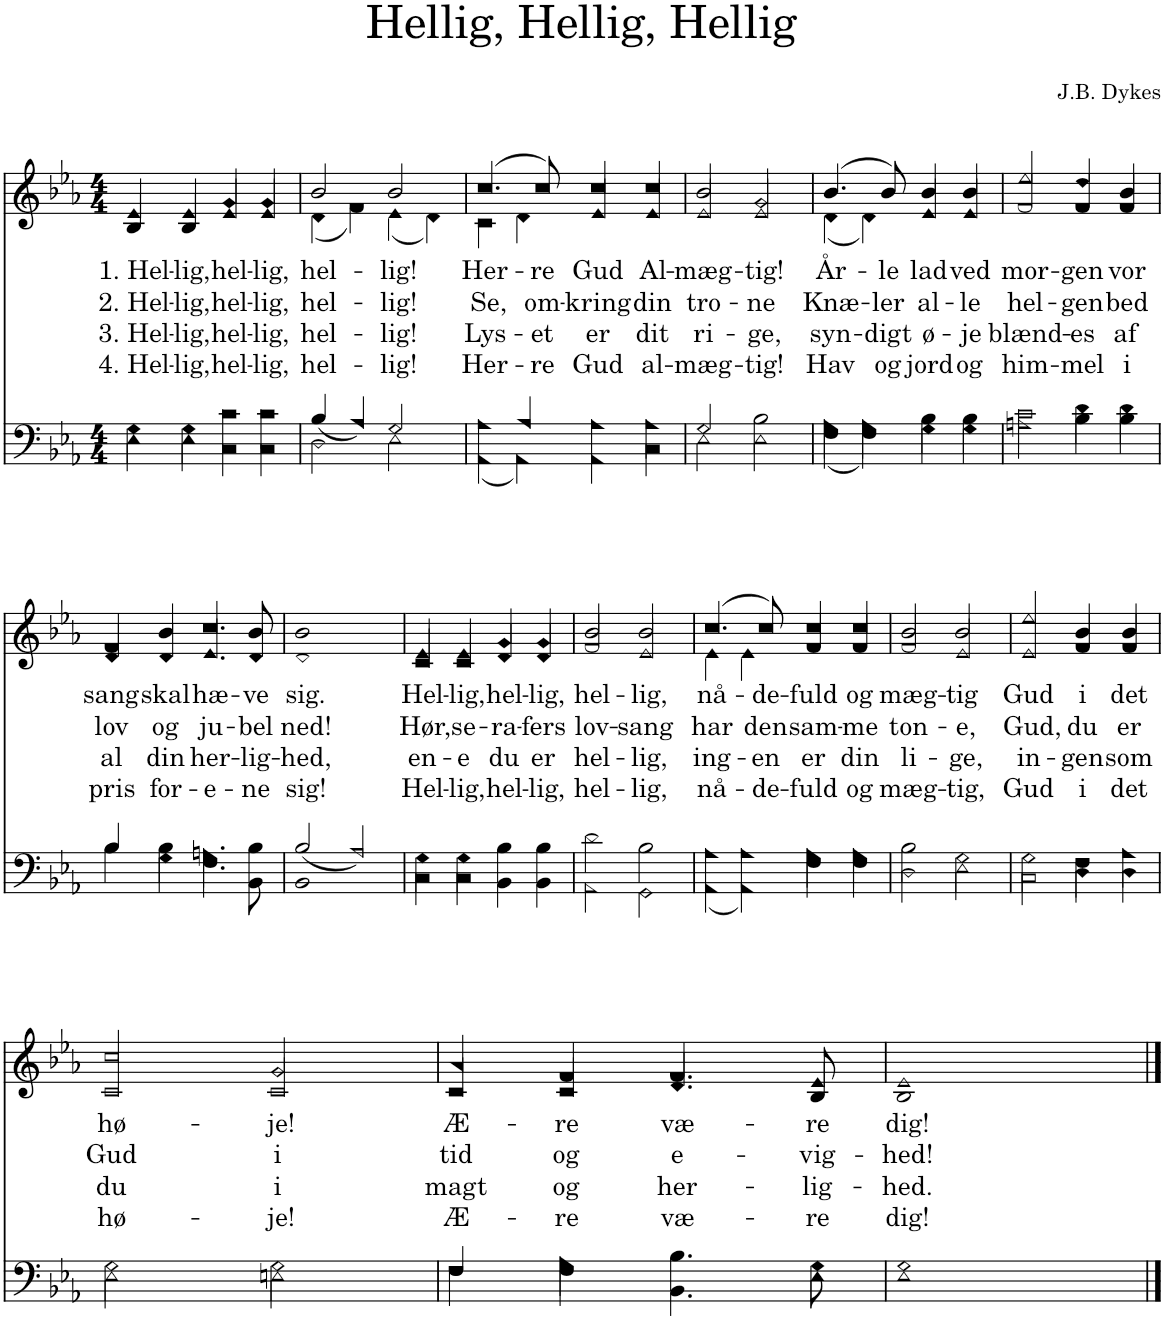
**kern	**kern	**text	**text	**text	**text
*part2	*part1	*part1	*part1	*part1	*part1
*staff2	*staff1	*staff1	*staff1	*staff1	*staff1
*I"Men	*I"Women	*	*	*	*
*clefF4	*clefG2	*	*	*	*
*k[b-e-a-]	*k[b-e-a-]	*	*	*	*
*M4/4	*M4/4	*	*	*	*
=1	=1	=1	=1	=1	=1
*^	*	*	*	*	*
*	*^	*	*	*	*	*
!	!	!	!	!LO:LY:b	!LO:LY:b	!LO:LY:b	!LO:LY:b
*	*	*	*^	*	*	*	*
1ryy	4G\	4E-\	4e-/	4B-/	1. Hel-	2. Hel-	3. Hel-	4. Hel-
!	!	!	!	!	!LO:LY:b	!LO:LY:b	!LO:LY:b	!LO:LY:b
.	4G\	4E-\	4e-/	4B-/	-lig,	-lig,	-lig,	-lig,
!	!	!	!	!	!LO:LY:b	!LO:LY:b	!LO:LY:b	!LO:LY:b
.	4c\	4C\	4g/	4e-/	hel-	hel-	hel-	hel-
!	!	!	!	!	!LO:LY:b	!LO:LY:b	!LO:LY:b	!LO:LY:b
.	4c\	4C\	4g/	4e-/	-lig,	-lig,	-lig,	-lig,
=2	=2	=2	=2	=2	=2	=2	=2	=2
!	!	!	!	!	!LO:LY:b	!LO:LY:b	!LO:LY:b	!LO:LY:b
1ryy	(4B-/	2D\	2b-/	(4d\	hel-	hel-	hel-	hel-
.	4A-/)	.	.	4f\)	.	.	.	.
!	!	!	!	!	!LO:LY:b	!LO:LY:b	!LO:LY:b	!LO:LY:b
.	2G/	2E-\	2b-/	(4e-\	-lig!	-lig!	-lig!	-lig!
.	.	.	.	4d\)	.	.	.	.
=3	=3	=3	=3	=3	=3	=3	=3	=3
!	!	!	!	!	!LO:LY:b	!LO:LY:b	!LO:LY:b	!LO:LY:b
1ryy	(4A-\	(4AA-\	(4.cc/	(4c\	Her-	Se,	Lys-	Her-
.	4A-/)	4AA-\)	.	4d\)	.	.	.	.
!	!	!	!	!	!LO:LY:b	!LO:LY:b	!LO:LY:b	!LO:LY:b
.	.	.	8cc/)	.	-re	om-	-et	-re
!	!	!	!	!	!LO:LY:b	!LO:LY:b	!LO:LY:b	!LO:LY:b
.	4A-\	4AA-\	4cc/	4e-/	Gud	-kring	er	Gud
!	!	!	!	!	!LO:LY:b	!LO:LY:b	!LO:LY:b	!LO:LY:b
.	4A-\	4C\	4cc/	4e-/	Al-	din	dit	al-
=4	=4	=4	=4	=4	=4	=4	=4	=4
!	!	!	!	!	!LO:LY:b	!LO:LY:b	!LO:LY:b	!LO:LY:b
1ryy	2G/	2E-\	2b-/	2e-/	-mæg-	tro-	ri-	-mæg-
!	!	!	!	!	!LO:LY:b	!LO:LY:b	!LO:LY:b	!LO:LY:b
.	2B-\	2E-\	2g/	2e-/	-tig!	-ne	-ge,	-tig!
=5	=5	=5	=5	=5	=5	=5	=5	=5
!	!	!	!	!	!LO:LY:b	!LO:LY:b	!LO:LY:b	!LO:LY:b
1ryy	(>4A-\	(4F\	(4.b-/	(4d\	År-	Knæ-	syn-	Hav
.	4A-\)	4F\)	.	4d\)	.	.	.	.
!	!	!	!	!	!LO:LY:b	!LO:LY:b	!LO:LY:b	!LO:LY:b
.	.	.	8b-/)	.	le	-ler	-digt	og
!	!	!	!	!	!LO:LY:b	!LO:LY:b	!LO:LY:b	!LO:LY:b
.	4B-\	4G\	4b-/	4e-/	lad	al-	ø-	jord
!	!	!	!	!	!LO:LY:b	!LO:LY:b	!LO:LY:b	!LO:LY:b
.	4B-\	4G\	4b-/	4e-/	ved	-le	-je	og
=6	=6	=6	=6	=6	=6	=6	=6	=6
!	!	!	!	!	!LO:LY:b	!LO:LY:b	!LO:LY:b	!LO:LY:b
1ryy	2c\	2An\	2ee-/	2f/	mor-	hel-	blænd-	him-
!	!	!	!	!	!LO:LY:b	!LO:LY:b	!LO:LY:b	!LO:LY:b
.	4d\	4B-\	4dd/	4f/	-gen	-gen	-es	-mel
!	!	!	!	!	!LO:LY:b	!LO:LY:b	!LO:LY:b	!LO:LY:b
.	4d\	4B-\	4b-/	4f/	vor	bed	af	i
!!LO:LB:g=z	!!
=7	=7	=7	=7	=7	=7	=7	=7	=7
!	!	!	!	!	!LO:LY:b	!LO:LY:b	!LO:LY:b	!LO:LY:b
1ryy	4B-/	4B-\	4f/	4d/	sang	lov	al	pris
!	!	!	!	!	!LO:LY:b	!LO:LY:b	!LO:LY:b	!LO:LY:b
.	4B-\	4G\	4b-/	4d/	skal	og	din	for-
!	!	!	!	!	!LO:LY:b	!LO:LY:b	!LO:LY:b	!LO:LY:b
.	4.An\	4.F\	4.cc/	4.e-/	hæ-	ju-	her-	-e-
!	!	!	!	!	!LO:LY:b	!LO:LY:b	!LO:LY:b	!LO:LY:b
.	8B-\	8BB-\	8b-/	8d/	-ve	-bel	-lig-	-ne
=8	=8	=8	=8	=8	=8	=8	=8	=8
!	!	!	!	!	!LO:LY:b	!LO:LY:b	!LO:LY:b	!LO:LY:b
1ryy	(2B-/	1BB-	1b-	1d	sig.	ned!	-hed,	sig!
.	2A-/)	.	.	.	.	.	.	.
=9	=9	=9	=9	=9	=9	=9	=9	=9
!	!	!	!	!	!LO:LY:b	!LO:LY:b	!LO:LY:b	!LO:LY:b
1ryy	4G\	4C\	4e-/	4c/	Hel-	Hør,	en-	Hel-
!	!	!	!	!	!LO:LY:b	!LO:LY:b	!LO:LY:b	!LO:LY:b
.	4G\	4C\	4e-/	4c/	-lig,	se-	-e	-lig,
!	!	!	!	!	!LO:LY:b	!LO:LY:b	!LO:LY:b	!LO:LY:b
.	4B-\	4BB-\	4g/	4d/	hel-	-ra-	du	hel-
!	!	!	!	!	!LO:LY:b	!LO:LY:b	!LO:LY:b	!LO:LY:b
.	4B-\	4BB-\	4g/	4d/	-lig,	-fers	er	-lig,
=10	=10	=10	=10	=10	=10	=10	=10	=10
!	!	!	!	!	!LO:LY:b	!LO:LY:b	!LO:LY:b	!LO:LY:b
1ryy	2d\	2AA-\	2b-/	2f/	hel-	lov-	hel-	hel-
!	!	!	!	!	!LO:LY:b	!LO:LY:b	!LO:LY:b	!LO:LY:b
.	2B-\	2GG\	2b-/	2e-/	-lig,	sang	-lig,	-lig,
=11	=11	=11	=11	=11	=11	=11	=11	=11
!	!	!	!	!	!LO:LY:b	!LO:LY:b	!LO:LY:b	!LO:LY:b
1ryy	(>4A-\	(4AA-\	(4.cc/	(4e-\	nå-	har	ing-	nå-
.	4A-\)	4AA-\)	.	4e-\)	.	.	.	.
!	!	!	!	!	!LO:LY:b	!LO:LY:b	!LO:LY:b	!LO:LY:b
.	.	.	8cc/)	.	-de-	den	-en	-de-
!	!	!	!	!	!LO:LY:b	!LO:LY:b	!LO:LY:b	!LO:LY:b
.	4A-\	4F\	4cc/	4f/	-fuld	sam-	er	-fuld
!	!	!	!	!	!LO:LY:b	!LO:LY:b	!LO:LY:b	!LO:LY:b
.	4A-\	4F\	4cc/	4f/	og	-me	din	og
=12	=12	=12	=12	=12	=12	=12	=12	=12
!	!	!	!	!	!LO:LY:b	!LO:LY:b	!LO:LY:b	!LO:LY:b
1ryy	2B-\	2D\	2b-/	2f/	mæg-	ton-	li-	mæg-
!	!	!	!	!	!LO:LY:b	!LO:LY:b	!LO:LY:b	!LO:LY:b
.	2G\	2E-\	2b-/	2e-/	-tig	-e,	-ge,	-tig,
=13	=13	=13	=13	=13	=13	=13	=13	=13
!	!	!	!	!	!LO:LY:b	!LO:LY:b	!LO:LY:b	!LO:LY:b
1ryy	2G\	2C\	2ee-/	2e-/	Gud	Gud,	in-	Gud
!	!	!	!	!	!LO:LY:b	!LO:LY:b	!LO:LY:b	!LO:LY:b
.	4F\	4D\	4b-/	4f/	i	du	-gen	i
!	!	!	!	!	!LO:LY:b	!LO:LY:b	!LO:LY:b	!LO:LY:b
.	4A-\	4D\	4b-/	4f/	det	er	som	det
!!LO:LB:g=z	!!
=14	=14	=14	=14	=14	=14	=14	=14	=14
!	!	!	!	!	!LO:LY:b	!LO:LY:b	!LO:LY:b	!LO:LY:b
1ryy	2G\	2E-\	2cc/	2c/	hø-	Gud	du	hø-
!	!	!	!	!	!LO:LY:b	!LO:LY:b	!LO:LY:b	!LO:LY:b
.	2G\	2En\	2g/	2c/	-je!	i	i	-je!
=15	=15	=15	=15	=15	=15	=15	=15	=15
!	!	!	!	!	!LO:LY:b	!LO:LY:b	!LO:LY:b	!LO:LY:b
1ryy	4F/	4F\	4a-/	4c/	Æ-	tid	magt	Æ-
!	!	!	!	!	!LO:LY:b	!LO:LY:b	!LO:LY:b	!LO:LY:b
.	4A-\	4F\	4f/	4c/	-re	og	og	-re
!	!	!	!	!	!LO:LY:b	!LO:LY:b	!LO:LY:b	!LO:LY:b
.	4.B-\	4.BB-\	4.f/	4.d/	væ-	e-	her-	væ-
!	!	!	!	!	!LO:LY:b	!LO:LY:b	!LO:LY:b	!LO:LY:b
.	8G\	8E-\	8e-/	8B-/	-re	-vig-	-lig-	-re
=16	=16	=16	=16	=16	=16	=16	=16	=16
!	!	!	!	!	!LO:LY:b	!LO:LY:b	!LO:LY:b	!LO:LY:b
1ryy	1G	1E-	1e-	1B-	dig!	-hed!	-hed.	dig!
*v	*v	*v	*	*	*	*	*	*
*	*v	*v	*	*	*	*
==	==	==	==	==	==
*-	*-	*-	*-	*-	*-
